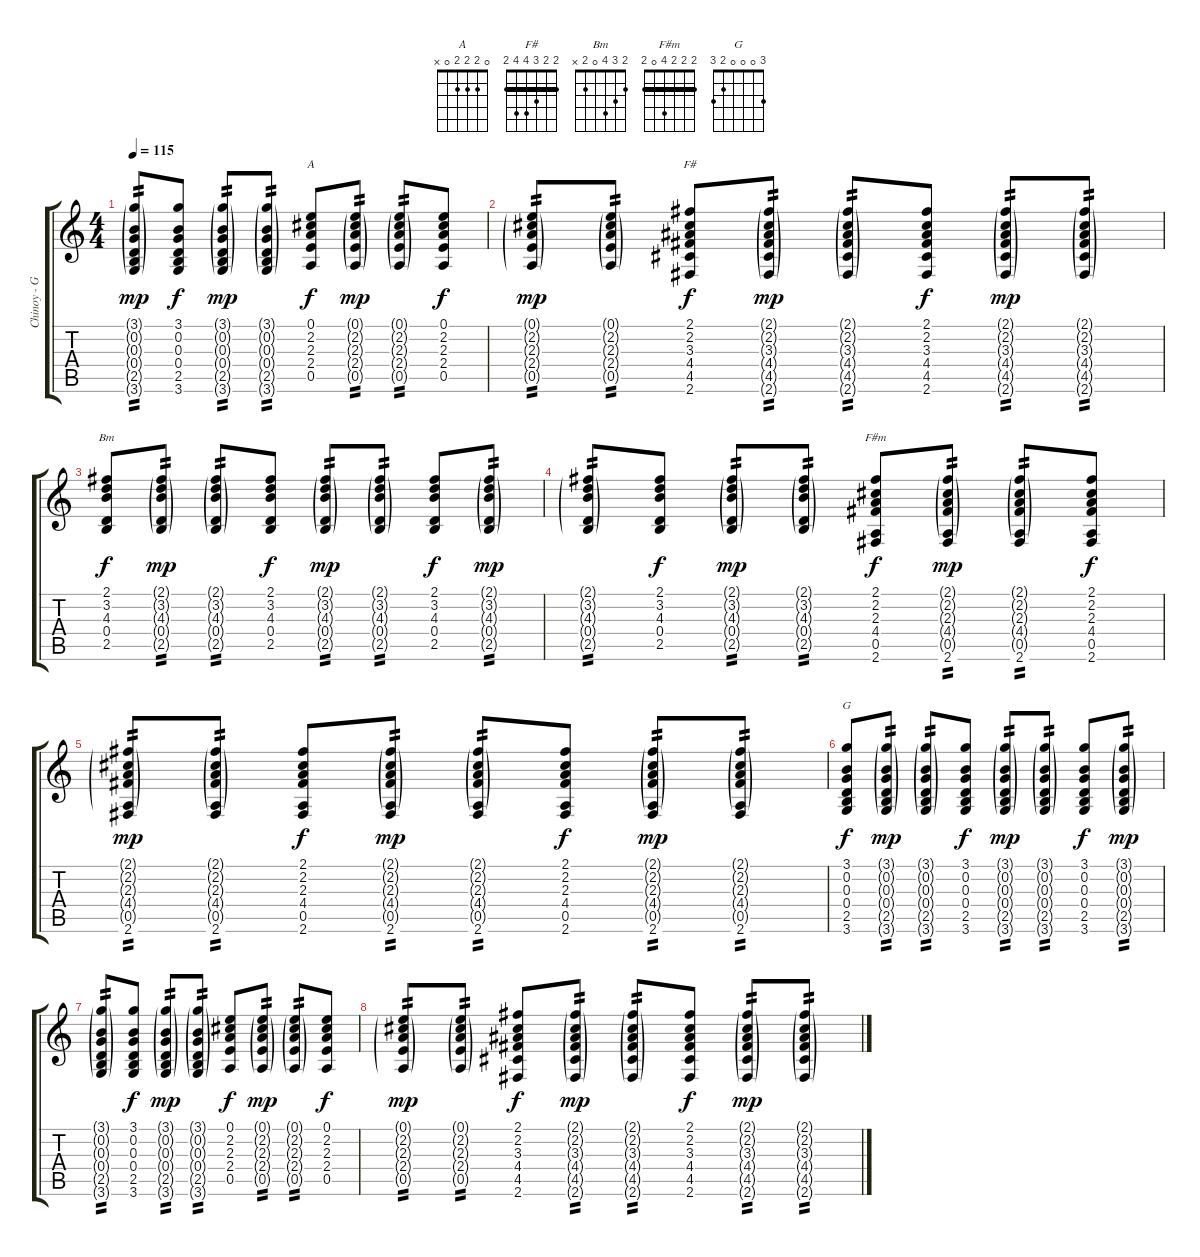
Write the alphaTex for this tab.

\track ("Chinoy - Guitarra" "Chinoy - G") {instrument acousticguitarnylon}
\staff {score tabs}
\tuning (E4 B3 G3 D3 A2 E2) {hide}
\chord ("A" 0 2 2 2 0 x)
\chord ("F#" 2 2 3 4 4 2) {barre 2}
\chord ("Bm" 2 3 4 0 2 x)
\chord ("F#m" 2 2 2 4 0 2) {barre 2}
\chord ("G" 3 0 0 0 2 3)
\ts (4 4)
\tempo 115
\clef g2
\ks c
(3.1{g} 0.2{g} 0.3{g} 0.4{g} 2.5{g} 3.6{g}).8{tp 2 dy mp} (3.1 0.2 0.3 0.4 2.5 3.6).8{dy f} (3.1{g} 0.2{g} 0.3{g} 0.4{g} 2.5{g} 3.6{g}).8{tp 2 dy mp} (3.1{g} 0.2{g} 0.3{g} 0.4{g} 2.5{g} 3.6{g}).8{tp 2} (0.1 2.2 2.3 2.4 0.5).8{ch "A" dy f} (0.1{g} 2.2{g} 2.3{g} 2.4{g} 0.5{g}).8{tp 2 dy mp} (0.1{g} 2.2{g} 2.3{g} 2.4{g} 0.5{g}).8{tp 2} (0.1 2.2 2.3 2.4 0.5).8{dy f} |
(0.1{g} 2.2{g} 2.3{g} 2.4{g} 0.5{g}).8{tp 2 dy mp} (0.1{g} 2.2{g} 2.3{g} 2.4{g} 0.5{g}).8{tp 2} (2.1 2.2 3.3 4.4 4.5 2.6).8{ch "F#" dy f} (2.1{g} 2.2{g} 3.3{g} 4.4{g} 4.5{g} 2.6{g}).8{tp 2 dy mp} (2.1{g} 2.2{g} 3.3{g} 4.4{g} 4.5{g} 2.6{g}).8{tp 2} (2.1 2.2 3.3 4.4 4.5 2.6).8{dy f} (2.1{g} 2.2{g} 3.3{g} 4.4{g} 4.5{g} 2.6{g}).8{tp 2 dy mp} (2.1{g} 2.2{g} 3.3{g} 4.4{g} 4.5{g} 2.6{g}).8{tp 2} |
(2.1 3.2 4.3 0.4 2.5).8{ch "Bm" dy f} (2.1{g} 3.2{g} 4.3{g} 0.4{g} 2.5{g}).8{tp 2 dy mp} (2.1{g} 3.2{g} 4.3{g} 0.4{g} 2.5{g}).8{tp 2} (2.1 3.2 4.3 0.4 2.5).8{dy f} (2.1{g} 3.2{g} 4.3{g} 0.4{g} 2.5{g}).8{tp 2 dy mp} (2.1{g} 3.2{g} 4.3{g} 0.4{g} 2.5{g}).8{tp 2} (2.1 3.2 4.3 0.4 2.5).8{dy f} (2.1{g} 3.2{g} 4.3{g} 0.4{g} 2.5{g}).8{tp 2 dy mp} |
(2.1{g} 3.2{g} 4.3{g} 0.4{g} 2.5{g}).8{tp 2} (2.1 3.2 4.3 0.4 2.5).8{dy f} (2.1{g} 3.2{g} 4.3{g} 0.4{g} 2.5{g}).8{tp 2 dy mp} (2.1{g} 3.2{g} 4.3{g} 0.4{g} 2.5{g}).8{tp 2} (2.1 2.2 2.3 4.4 0.5 2.6).8{ch "F#m" dy f} (2.1{g} 2.2{g} 2.3{g} 4.4{g} 0.5{g} 2.6).8{tp 2 dy mp} (2.1{g} 2.2{g} 2.3{g} 4.4{g} 0.5{g} 2.6).8{tp 2} (2.1 2.2 2.3 4.4 0.5 2.6).8{dy f} |
(2.1{g} 2.2{g} 2.3{g} 4.4{g} 0.5{g} 2.6).8{tp 2 dy mp} (2.1{g} 2.2{g} 2.3{g} 4.4{g} 0.5{g} 2.6).8{tp 2} (2.1 2.2 2.3 4.4 0.5 2.6).8{dy f} (2.1{g} 2.2{g} 2.3{g} 4.4{g} 0.5{g} 2.6).8{tp 2 dy mp} (2.1{g} 2.2{g} 2.3{g} 4.4{g} 0.5{g} 2.6).8{tp 2} (2.1 2.2 2.3 4.4 0.5 2.6).8{dy f} (2.1{g} 2.2{g} 2.3{g} 4.4{g} 0.5{g} 2.6).8{tp 2 dy mp} (2.1{g} 2.2{g} 2.3{g} 4.4{g} 0.5{g} 2.6).8{tp 2} |
(3.1 0.2 0.3 0.4 2.5 3.6).8{ch "G" dy f} (3.1{g} 0.2{g} 0.3{g} 0.4{g} 2.5{g} 3.6{g}).8{tp 2 dy mp} (3.1{g} 0.2{g} 0.3{g} 0.4{g} 2.5{g} 3.6{g}).8{tp 2} (3.1 0.2 0.3 0.4 2.5 3.6).8{dy f} (3.1{g} 0.2{g} 0.3{g} 0.4{g} 2.5{g} 3.6{g}).8{tp 2 dy mp} (3.1{g} 0.2{g} 0.3{g} 0.4{g} 2.5{g} 3.6{g}).8{tp 2} (3.1 0.2 0.3 0.4 2.5 3.6).8{dy f} (3.1{g} 0.2{g} 0.3{g} 0.4{g} 2.5{g} 3.6{g}).8{tp 2 dy mp} |
(3.1{g} 0.2{g} 0.3{g} 0.4{g} 2.5{g} 3.6{g}).8{tp 2} (3.1 0.2 0.3 0.4 2.5 3.6).8{dy f} (3.1{g} 0.2{g} 0.3{g} 0.4{g} 2.5{g} 3.6{g}).8{tp 2 dy mp} (3.1{g} 0.2{g} 0.3{g} 0.4{g} 2.5{g} 3.6{g}).8{tp 2} (0.1 2.2 2.3 2.4 0.5).8{dy f} (0.1{g} 2.2{g} 2.3{g} 2.4{g} 0.5{g}).8{tp 2 dy mp} (0.1{g} 2.2{g} 2.3{g} 2.4{g} 0.5{g}).8{tp 2} (0.1 2.2 2.3 2.4 0.5).8{dy f} |
(0.1{g} 2.2{g} 2.3{g} 2.4{g} 0.5{g}).8{tp 2 dy mp} (0.1{g} 2.2{g} 2.3{g} 2.4{g} 0.5{g}).8{tp 2} (2.1 2.2 3.3 4.4 4.5 2.6).8{dy f} (2.1{g} 2.2{g} 3.3{g} 4.4{g} 4.5{g} 2.6{g}).8{tp 2 dy mp} (2.1{g} 2.2{g} 3.3{g} 4.4{g} 4.5{g} 2.6{g}).8{tp 2} (2.1 2.2 3.3 4.4 4.5 2.6).8{dy f} (2.1{g} 2.2{g} 3.3{g} 4.4{g} 4.5{g} 2.6{g}).8{tp 2 dy mp} (2.1{g} 2.2{g} 3.3{g} 4.4{g} 4.5{g} 2.6{g}).8{tp 2}
